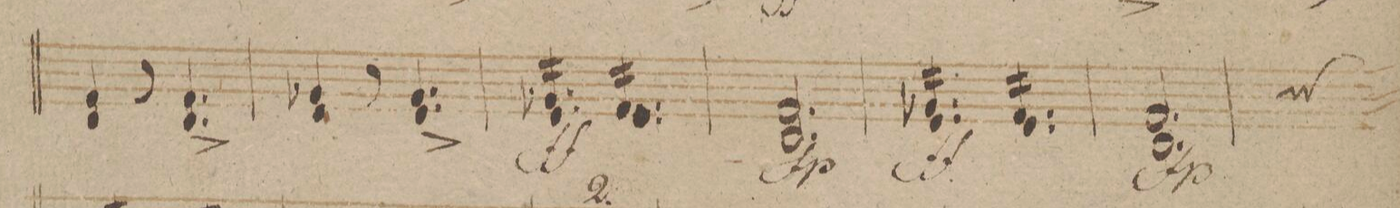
**kern	**dynam
*I"Viola.	*
*clefC3	*
*k[b-]	*
*M6/8	*
4G 4E/	.
8r	.
4.G 4.E^/	.
=49	=49
4A-X 4F/	.
8r	.
4.A- 4.F^/	.
=50	=50
16A-XLL 16F/	ff
16A- 16F/	.
16A- 16F/	.
16A- 16F/	.
16A- 16F/	.
16A-JJ 16F/	.
16GLL 16F/	.
16G 16F/	.
16G 16F/	.
16G 16F/	.
16G 16F/	.
16GJJ 16F/	.
=51	=51
2.G 2.E/	fp
=52	=52
16A-XLL 16F/	ff
16A- 16F/	.
16A- 16F/	.
16A- 16F/	.
16A- 16F/	.
16A-JJ 16F/	.
16GLL 16F/	.
16G 16F/	.
16G 16F/	.
16G 16F/	.
16G 16F/	.
16GJJ 16F/	.
=53	=53
2.G 2.E/	fp
=54	=54
*-	*-
